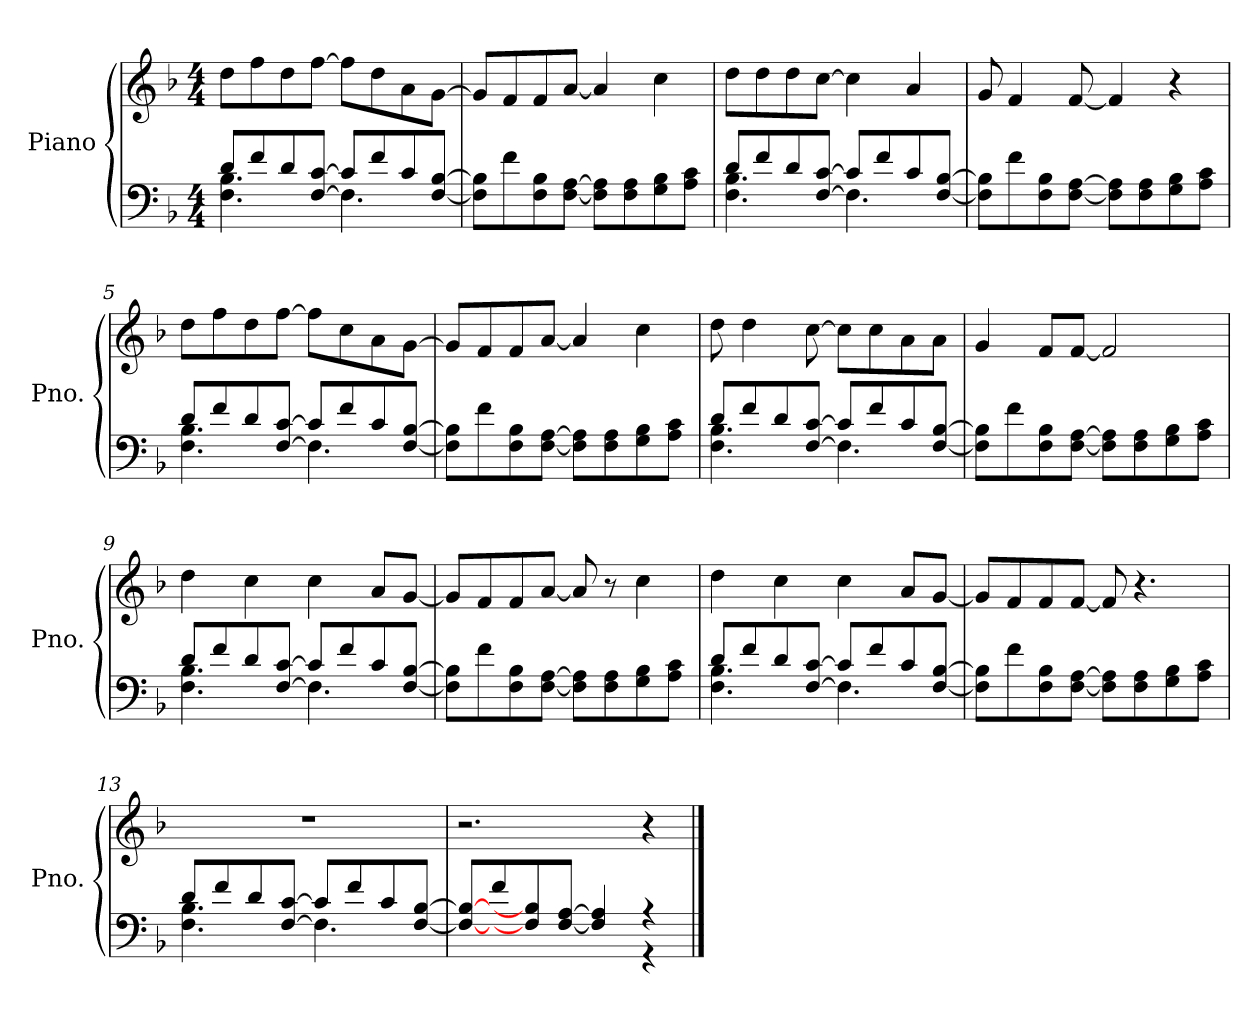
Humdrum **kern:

**kern	**kern
*part1	*part1
*staff2	*staff1
*I"Piano	*
*I'Pno.	*
*clefF4	*clefG2
*k[b-]	*k[b-]
*M4/4	*M4/4
=1	=1
*^	*
8d/L	4.F\ 4.B-\	8dd\L
8f/	.	8ff\
8d/	.	8dd\
[8F/ [8c/J	8ryy	[8ff\J
8c/L]	4.F\]	8ff\L]
8f/	.	8dd\
8c/	.	8a\
[8F/ [8B-/J	8ryy	[8g\J
*v	*v	*
=2	=2
8F\] 8B-\]L	8g/L]
8f\	8f/
8F\ 8B-\	8f/
[8F\ [8A\J	[8a/J
8F\] 8A\]L	4a/]
8F\ 8A\	.
8G\ 8B-\	4cc\
8A\ 8c\J	.
=3	=3
*^	*
8d/L	4.F\ 4.B-\	8dd\L
8f/	.	8dd\
8d/	.	8dd\
[8F/ [8c/J	8ryy	[8cc\J
8c/L]	4.F\]	4cc\]
8f/	.	.
8c/	.	4a/
[8F/ [8B-/J	8ryy	.
*v	*v	*
=4	=4
8F\] 8B-\]L	8g/
8f\	4f/
8F\ 8B-\	.
[8F\ [8A\J	[8f/
8F\] 8A\]L	4f/]
8F\ 8A\	.
8G\ 8B-\	4r
8A\ 8c\J	.
!!LO:LB:g=z
=5	=5
*^	*
8d/L	4.F\ 4.B-\	8dd\L
8f/	.	8ff\
8d/	.	8dd\
[8F/ [8c/J	8ryy	[8ff\J
8c/L]	4.F\]	8ff\L]
8f/	.	8cc\
8c/	.	8a\
[8F/ [8B-/J	8ryy	[8g\J
*v	*v	*
=6	=6
8F\] 8B-\]L	8g/L]
8f\	8f/
8F\ 8B-\	8f/
[8F\ [8A\J	[8a/J
8F\] 8A\]L	4a/]
8F\ 8A\	.
8G\ 8B-\	4cc\
8A\ 8c\J	.
=7	=7
*^	*
8d/L	4.F\ 4.B-\	8dd\
8f/	.	4dd\
8d/	.	.
[8F/ [8c/J	8ryy	[8cc\
8c/L]	4.F\]	8cc\L]
8f/	.	8cc\
8c/	.	8a\
[8F/ [8B-/J	8ryy	8a\J
*v	*v	*
=8	=8
8F\] 8B-\]L	4g/
8f\	.
8F\ 8B-\	8f/L
[8F\ [8A\J	[8f/J
8F\] 8A\]L	2f/]
8F\ 8A\	.
8G\ 8B-\	.
8A\ 8c\J	.
!!LO:LB:g=z
=9	=9
*^	*
8d/L	4.F\ 4.B-\	4dd\
8f/	.	.
8d/	.	4cc\
[8F/ [8c/J	8ryy	.
8c/L]	4.F\]	4cc\
8f/	.	.
8c/	.	8a/L
[8F/ [8B-/J	8ryy	[8g/J
*v	*v	*
=10	=10
8F\] 8B-\]L	8g/L]
8f\	8f/
8F\ 8B-\	8f/
[8F\ [8A\J	[8a/J
8F\] 8A\]L	8a/]
8F\ 8A\	8r
8G\ 8B-\	4cc\
8A\ 8c\J	.
=11	=11
*^	*
8d/L	4.F\ 4.B-\	4dd\
8f/	.	.
8d/	.	4cc\
[8F/ [8c/J	8ryy	.
8c/L]	4.F\]	4cc\
8f/	.	.
8c/	.	8a/L
[8F/ [8B-/J	8ryy	[8g/J
*v	*v	*
=12	=12
8F\] 8B-\]L	8g/L]
8f\	8f/
8F\ 8B-\	8f/
[8F\ [8A\J	[8f/J
8F\] 8A\]L	8f/]
8F\ 8A\	4.r
8G\ 8B-\	.
8A\ 8c\J	.
!!LO:LB:g=z
=13	=13
*^	*
8d/L	4.F\ 4.B-\	1r
8f/	.	.
8d/	.	.
[8F/ [8c/J	8ryy	.
8c/L]	4.F\]	.
8f/	.	.
8c/	.	.
[8F/ [8B-/J	8ryy	.
=14	=14	=14
8F/_ 8B-/_L	2.ryy	2.r
8f/	.	.
8F/] 8B-/]	.	.
[8F/ [8A/J	.	.
4F/] 4A/]	.	.
4r	4r	4r
*v	*v	*
==	==
*-	*-
